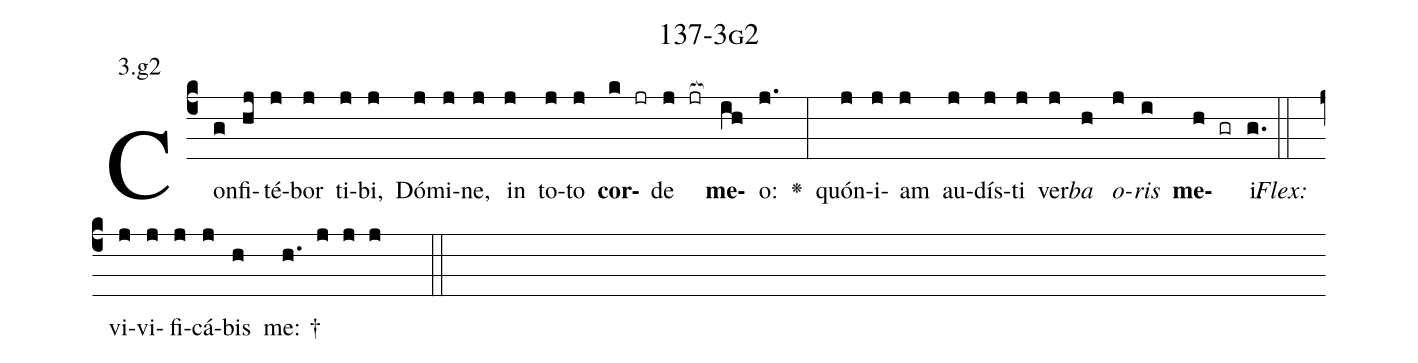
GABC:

name: 137-3g2;
annotation: 3.g2;
%%
(c4)Con(g)fi(hj)té(j)bor(j) ti(j)bi,(j) Dó(j)mi(j)ne,(j) in(j) to(j)to(j) <b>cor</b>(k jr)de(j jr[ocb:1{]) <b>me</b>(ih[ocb:0}])o:(j.) <v>\greheightstar</v>(:) quón(j)i(j)am(j) au(j)dís(j)ti(j) ver(j)<i>ba</i>(h) <i>o</i>(j)<i>ris</i>(i) <b>me</b>(h gr)i.(g.) (::)
<i>Flex:</i>()  vi(j)vi(j)fi(j)cá(j)bis(h) me: †(h. j j j  ::)

%E(j) u(h) o(j) u(i) a(h) e.(g.) (::)
